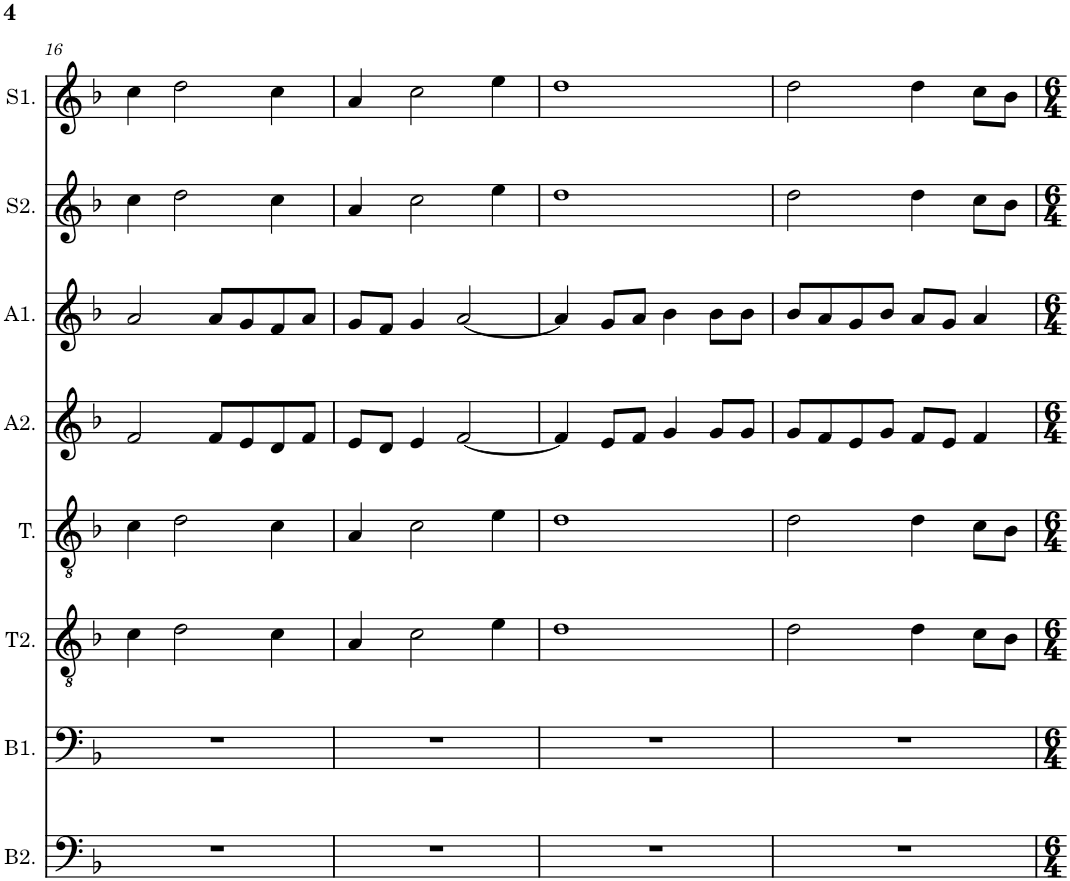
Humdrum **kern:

**kern	**kern	**kern	**kern	**kern	**kern	**kern	**kern
*part8	*part7	*part6	*part5	*part4	*part3	*part2	*part1
*staff8	*staff7	*staff6	*staff5	*staff4	*staff3	*staff2	*staff1
*I"Bass 2	*I"Bass 1	*I"Tenor 2	*I"Tenor 1	*I"Alto 2	*I"Alto 1	*I"Sop 2	*I"Sop 1
*I'B2.	*I'B1.	*I'T2.	*I'T.	*I'A2.	*I'A1.	*I'S2.	*I'S1.
!!LO:PB:g=z
*clefF4	*clefF4	*clefGv2	*clefGv2	*clefG2	*clefG2	*clefG2	*clefG2
*k[b-]	*k[b-]	*k[b-]	*k[b-]	*k[b-]	*k[b-]	*k[b-]	*k[b-]
*M4/4	*M4/4	*M4/4	*M4/4	*M4/4	*M4/4	*M4/4	*M4/4
=16	=16	=16	=16	=16	=16	=16	=16
1r	1r	4c\	4c\	2f/	2a/	4cc\	4cc\
.	.	2d\	2d\	.	.	2dd\	2dd\
.	.	.	.	8f/L	8a/L	.	.
.	.	.	.	8e/	8g/	.	.
.	.	4c\	4c\	8d/	8f/	4cc\	4cc\
.	.	.	.	8f/J	8a/J	.	.
=17	=17	=17	=17	=17	=17	=17	=17
1r	1r	4A/	4A/	8e/L	8g/L	4a/	4a/
.	.	.	.	8d/J	8f/J	.	.
.	.	2c\	2c\	4e/	4g/	2cc\	2cc\
.	.	.	.	[2f/	[2a/	.	.
.	.	4e\	4e\	.	.	4ee\	4ee\
=18	=18	=18	=18	=18	=18	=18	=18
1r	1r	1d	1d	4f/]	4a/]	1dd	1dd
.	.	.	.	8e/L	8g/L	.	.
.	.	.	.	8f/J	8a/J	.	.
.	.	.	.	4g/	4b-\	.	.
.	.	.	.	8g/L	8b-\L	.	.
.	.	.	.	8g/J	8b-\J	.	.
=19	=19	=19	=19	=19	=19	=19	=19
1r	1r	2d\	2d\	8g/L	8b-/L	2dd\	2dd\
.	.	.	.	8f/	8a/	.	.
.	.	.	.	8e/	8g/	.	.
.	.	.	.	8g/J	8b-/J	.	.
.	.	4d\	4d\	8f/L	8a/L	4dd\	4dd\
.	.	.	.	8e/J	8g/J	.	.
.	.	8c\L	8c\L	4f/	4a/	8cc\L	8cc\L
.	.	8B-\J	8B-\J	.	.	8b-\J	8b-\J
=	=	=	=	=	=	=	=
*-	*-	*-	*-	*-	*-	*-	*-
